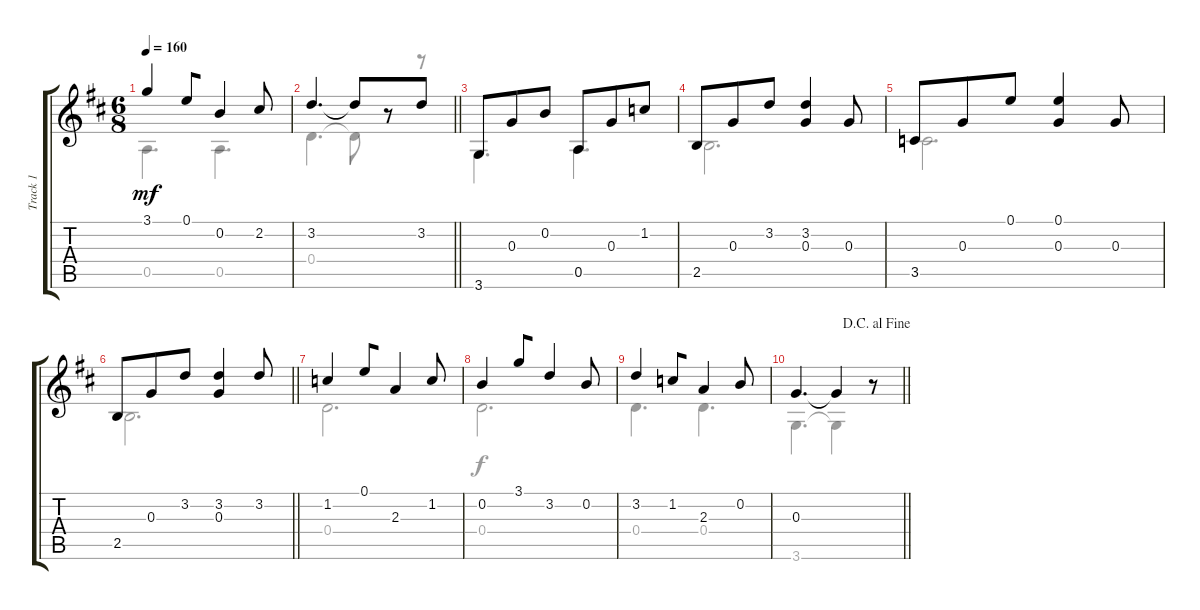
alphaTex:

\track ("Track 1" "Track 1") {instrument acousticguitarsteel}
\staff {score tabs}
\tuning (E4 B3 G3 D3 A2 E2) {hide}
\voice
\ts (6 8)
\tempo 160
\clef g2
\ks d
3.1.4{dy mf} 0.1.8{beam merge} 0.2.4 2.2.8 |
\barLineRight lightlight
3.2.4{d} 3.2{t}.8{beam merge} r.8{beam split} 3.2.8 |
3.6.8 0.3.8 0.2.8 0.5.8 0.3.8 1.2.8 |
2.5.8 0.3.8 3.2.8 (3.2 0.3).4 0.3.8 |
3.5.8 0.3.8 0.1.8 (0.1 0.3).4 0.3.8 |
\barLineRight lightlight
2.5.8 0.3.8 3.2.8 (3.2 0.3).4 3.2.8 |
1.2.4 0.1.8{beam merge} 2.3.4 1.2.8 |
0.2.4 3.1.8{beam merge} 3.2.4 0.2.8 |
3.2.4 1.2.8{beam merge} 2.3.4 0.2.8 |
\jump dacapoalfine
\barLineRight lightlight
0.3.4{d} 0.3{t}.4{beam merge} r.8
\voice
\clef g2
\ottava regular
\simile none
\ks d
0.5.4{d dy mf} 0.5.4{d} |
\barLineRight lightlight
0.4.4{d} 0.4{t}.8 r.8 r.8 |
3.6.4{d} 0.5.4{d} |
2.5.2{d} |
3.5.2{d} |
\barLineRight lightlight
2.5.2{d} |
0.4.2{d} |
0.4.2{d dy f} |
0.4.4{d} 0.4.4{d} |
\barLineRight lightlight
3.6.4{d} 3.6{t}.4 r.8
